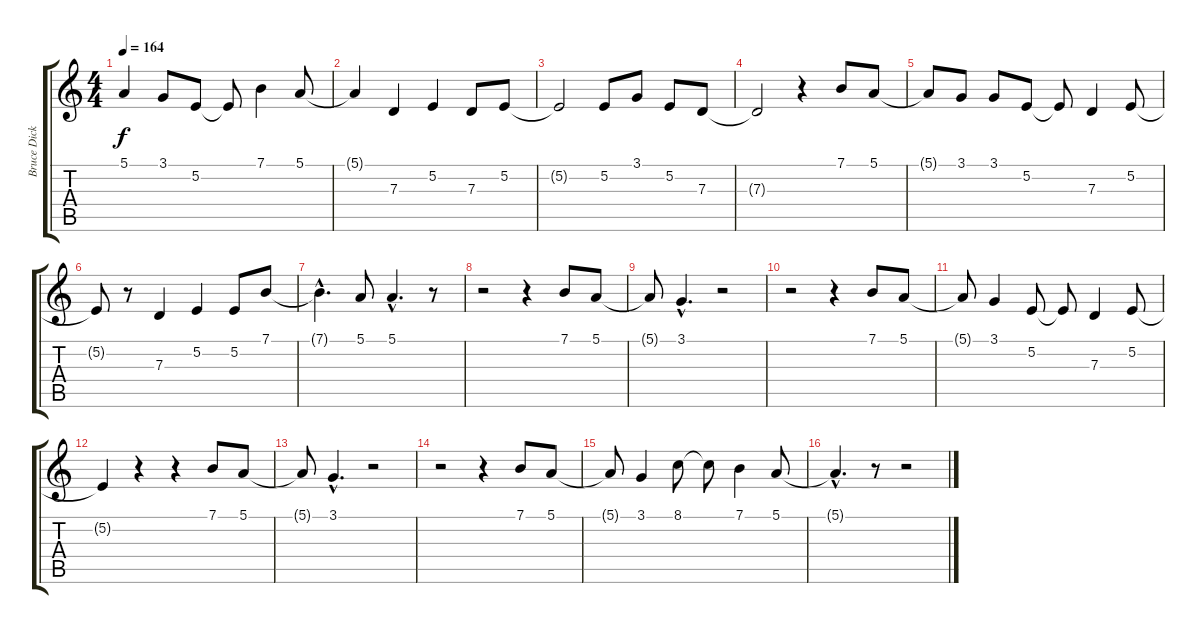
\track ("Bruce Dickinson (Voice)" "Bruce Dick") {instrument cello}
\staff {score tabs}
\tuning (E4 B3 G3 D3 A2 E2) {hide}
\ts (4 4)
\tempo 164
\clef g2
\ks c
5.1{t}.4{dy f} 3.1.8 5.2.8 5.2{t}.8 7.1.4 5.1.8 |
5.1{t}.4 7.3.4 5.2.4 7.3.8 5.2.8 |
5.2{t}.2 5.2.8 3.1.8 5.2.8 7.3.8 |
7.3{t}.2 r.4 7.1.8 5.1.8 |
5.1{t}.8 3.1.8 3.1.8 5.2.8 5.2{t}.8 7.3.4 5.2.8 |
5.2{t}.8 r.8 7.3.4 5.2.4 5.2.8 7.1.8 |
7.1{hac t}.4{d} 5.1.8 5.1{hac}.4{d} r.8 |
r.2 r.4 7.1.8 5.1.8 |
5.1{t}.8 3.1{hac}.4{d} r.2 |
r.2 r.4 7.1.8 5.1.8 |
5.1{t}.8 3.1.4 5.2.8 5.2{t}.8 7.3.4 5.2.8 |
5.2{t}.4 r.4 r.4 7.1.8 5.1.8 |
5.1{t}.8 3.1{hac}.4{d} r.2 |
r.2 r.4 7.1.8 5.1.8 |
5.1{t}.8 3.1.4 8.1.8 8.1{t}.8 7.1.4 5.1.8 |
5.1{hac t}.4{d} r.8 r.2
